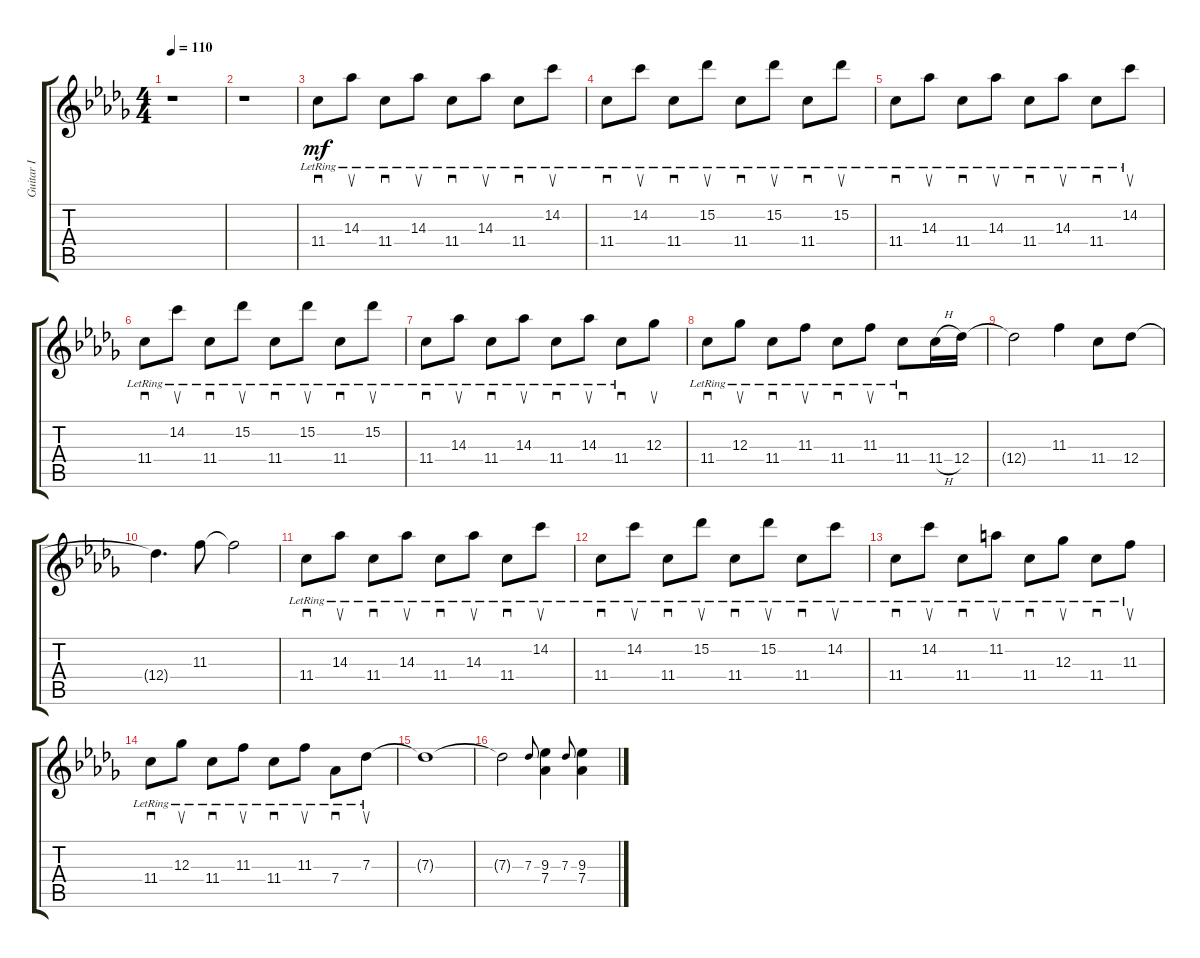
\track ("Guitar Ⅰ" "Guitar Ⅰ") {instrument electricguitarjazz}
\staff {score tabs}
\tuning (Eb4 Bb3 Gb3 Db3 Ab2 Eb2) {hide}
\ts (4 4)
\tempo 110
\clef g2
\ks db
r.1{dy mf} |
r.1 |
\section ("" "")
11.4{lr}.8{sd} 14.3{lr}.8{su} 11.4{lr}.8{sd} 14.3{lr}.8{su} 11.4{lr}.8{sd} 14.3{lr}.8{su} 11.4{lr}.8{sd} 14.2{lr}.8{su} |
11.4{lr}.8{sd} 14.2{lr}.8{su} 11.4{lr}.8{sd} 15.2{lr}.8{su} 11.4{lr}.8{sd} 15.2{lr}.8{su} 11.4{lr}.8{sd} 15.2{lr}.8{su} |
11.4{lr}.8{sd} 14.3{lr}.8{su} 11.4{lr}.8{sd} 14.3{lr}.8{su} 11.4{lr}.8{sd} 14.3{lr}.8{su} 11.4{lr}.8{sd} 14.2{lr}.8{su} |
11.4{lr}.8{sd} 14.2{lr}.8{su} 11.4{lr}.8{sd} 15.2{lr}.8{su} 11.4{lr}.8{sd} 15.2{lr}.8{su} 11.4{lr}.8{sd} 15.2{lr}.8{su} |
11.4{lr}.8{sd} 14.3{lr}.8{su} 11.4{lr}.8{sd} 14.3{lr}.8{su} 11.4{lr}.8{sd} 14.3{lr}.8{su} 11.4{lr}.8{sd} 12.3.8{su} |
11.4{lr}.8{sd} 12.3{lr}.8{su} 11.4{lr}.8{sd} 11.3{lr}.8{su} 11.4{lr}.8{sd} 11.3{lr}.8{su} 11.4{lr}.8{sd} 11.4{h}.16 12.4.16 |
12.4{t}.2 11.3.4 11.4.8 12.4.8 |
12.4{t}.4{d} 11.3.8 11.3{t}.2 |
11.4{lr}.8{sd} 14.3{lr}.8{su} 11.4{lr}.8{sd} 14.3{lr}.8{su} 11.4{lr}.8{sd} 14.3{lr}.8{su} 11.4{lr}.8{sd} 14.2{lr}.8{su} |
11.4{lr}.8{sd} 14.2{lr}.8{su} 11.4{lr}.8{sd} 15.2{lr}.8{su} 11.4{lr}.8{sd} 15.2{lr}.8{su} 11.4{lr}.8{sd} 14.2{lr}.8{su} |
11.4{lr}.8{sd} 14.2{lr}.8{su} 11.4{lr}.8{sd} 11.2{lr}.8{su} 11.4{lr}.8{sd} 12.3{lr}.8{su} 11.4{lr}.8{sd} 11.3{lr}.8{su} |
11.4{lr}.8{sd} 12.3{lr}.8{su} 11.4{lr}.8{sd} 11.3{lr}.8{su} 11.4{lr}.8{sd} 11.3{lr}.8{su} 7.4{lr}.8{sd} 7.3{lr}.8{su} |
7.3{t}.1 |
7.3{t}.2 7.3.8{gr onbeat} (9.3 7.4).4 7.3.8{gr onbeat} (9.3 7.4).4
